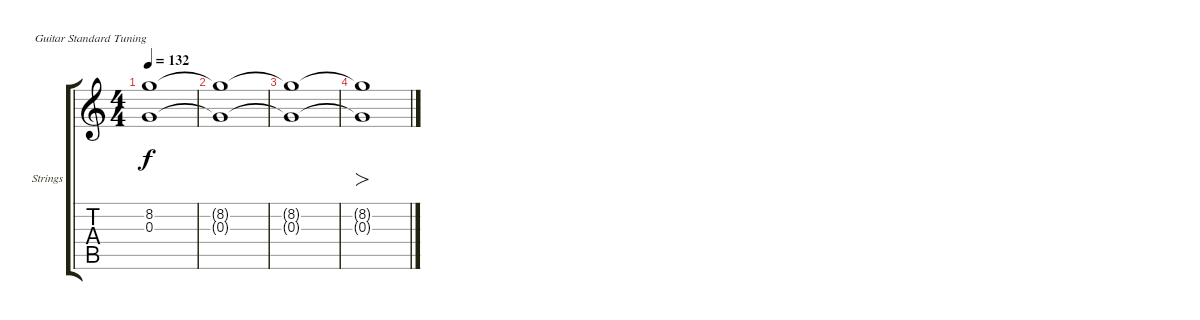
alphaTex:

\defaultSystemsLayout 4
\bracketExtendMode groupsimilarinstruments
\firstSystemTrackNameOrientation horizontal
\otherSystemsTrackNameOrientation horizontal
\track ("Strings" "Strings") {instrument electricguitarclean}
\staff {score tabs}
\tuning (E4 B3 G3 D3 A2 E2)
\ts (4 4)
\tempo 132
\clef g2
\scale
0.333333
\ks c
(0.3{t} 8.2{t}).1{dy f} |
\scale
0.333333 (0.3{t} 8.2{t}).1 |
\scale
0.333333 (0.3{t} 8.2{t}).1 |
\scale
0.333333 (0.3{t} 8.2{t}).1{fo} |
\scale
0.333333 |
\scale
0.333333 |
\scale
0.333333 |
\scale
0.333333 |
\scale
0.333333 |
\scale
0.333333 |
\scale
0.333333 |
\scale
0.333333 |
\scale
0.333333 |
\scale
0.333333 |
\scale
0.333333 |
\scale
0.333333
